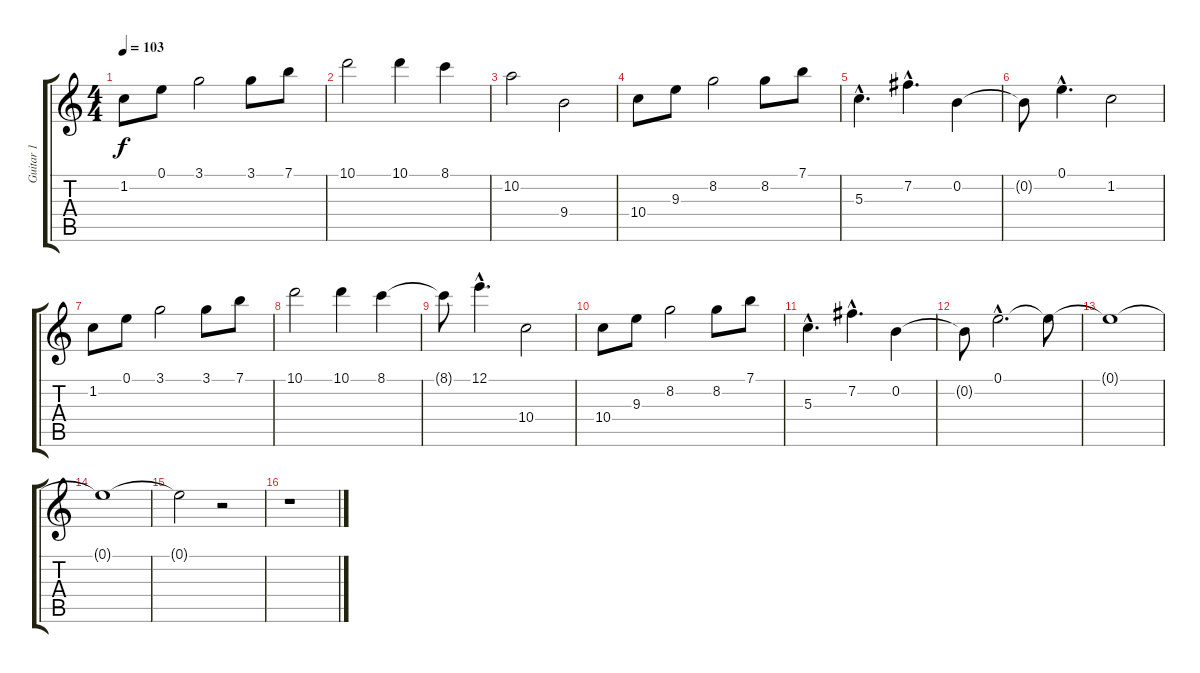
\track ("Guitar 1" "Guitar 1") {instrument distortionguitar}
\staff {score tabs}
\tuning (E4 B3 G3 D3 A2 E2) {hide}
\ts (4 4)
\tempo 103
\clef g2
\ks c
1.2.8{dy f} 0.1.8 3.1.2 3.1.8 7.1.8 |
10.1.2 10.1.4 8.1.4 |
10.2.2 9.4.2 |
10.4.8 9.3.8 8.2.2 8.2.8 7.1.8 |
5.3{hac}.4{d} 7.2{hac}.4{d} 0.2.4 |
0.2{t}.8 0.1{hac}.4{d} 1.2.2 |
1.2.8 0.1.8 3.1.2 3.1.8 7.1.8 |
10.1.2 10.1.4 8.1.4 |
8.1{t}.8 12.1{hac}.4{d} 10.4.2 |
10.4.8 9.3.8 8.2.2 8.2.8 7.1.8 |
5.3{hac}.4{d} 7.2{hac}.4{d} 0.2.4 |
0.2{t}.8 0.1{hac}.2{d} 0.1{t}.8 |
0.1{t}.1 |
0.1{t}.1 |
0.1{t}.2 r.2 |
r.1
